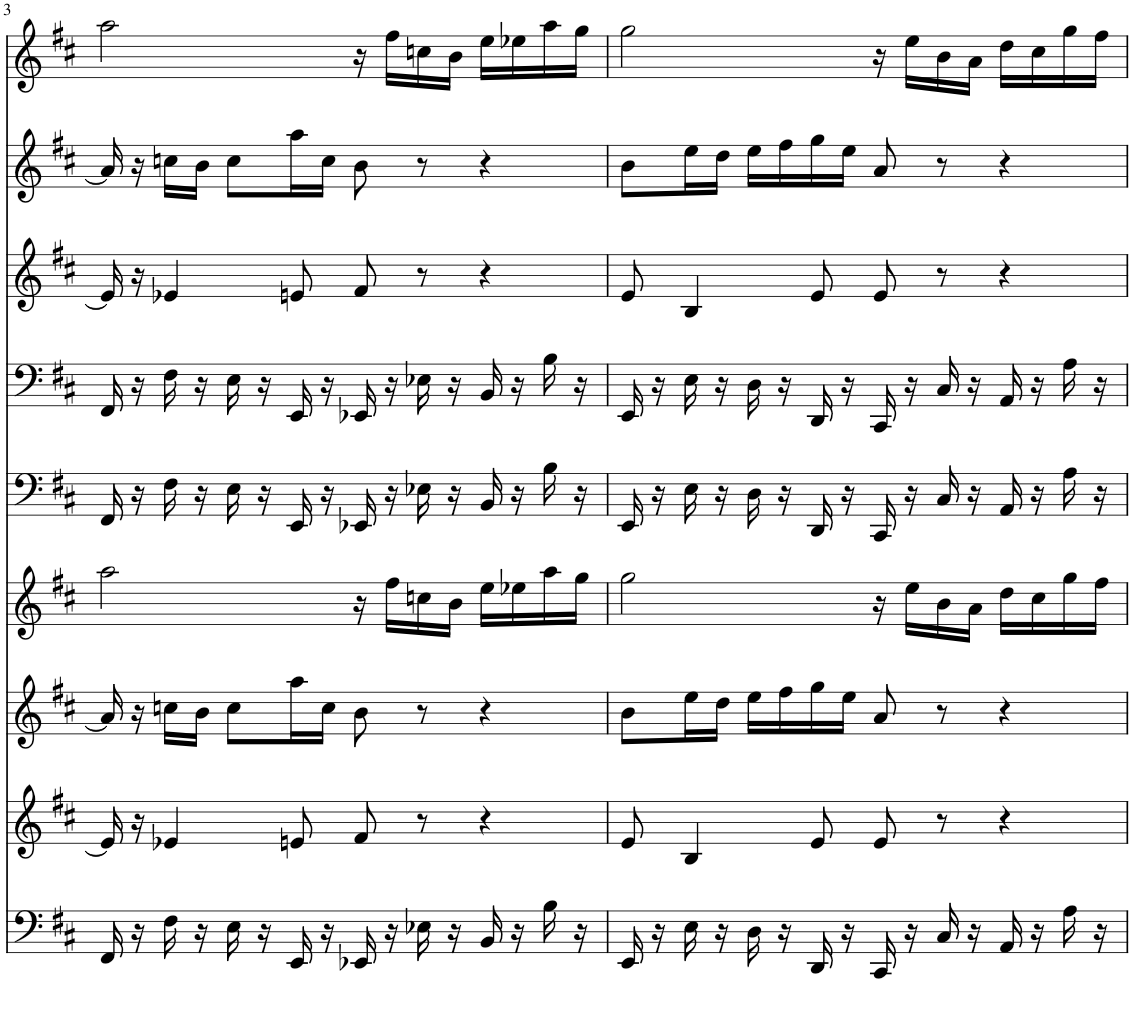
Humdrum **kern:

**kern	**kern	**kern	**kern	**kern	**kern	**kern	**kern	**kern
*part9	*part8	*part7	*part6	*part5	*part4	*part3	*part2	*part1
*staff9	*staff8	*staff7	*staff6	*staff5	*staff4	*staff3	*staff2	*staff1
*I"Tuba	*I"Trombone	*I"Oboe	*I"Trumpet	*I"Continuo	*I"Continuo	*I"Viola	*I"Violin II	*I"Violin I
*I'Tba	*I'Trb	*I'Ob	*I'Tpt	*	*	*	*	*
!!LO:PB:g=z
*clefF4	*clefG2	*clefG2	*clefG2	*clefF4	*clefF4	*clefG2	*clefG2	*clefG2
*	*	*	*Trd1c2	*	*	*	*	*
*k[f#c#]	*k[f#c#]	*k[f#c#]	*k[f#c#]	*k[f#c#]	*k[f#c#]	*k[f#c#]	*k[f#c#]	*k[f#c#]
*M4/4	*M4/4	*M4/4	*M4/4	*M4/4	*M4/4	*M4/4	*M4/4	*M4/4
=3	=3	=3	=3	=3	=3	=3	=3	=3
16FF#/	16e/]	16a/]	2aa\	16FF#/	16FF#/	16e/]	16a/]	2aa\
16r	16r	16r	.	16r	16r	16r	16r	.
16F#\	4e-X/	16ccn\LL	.	16F#\	16F#\	4e-X/	16ccn\LL	.
16r	.	16b\JJ	.	16r	16r	.	16b\JJ	.
16E\	.	8cc\L	.	16E\	16E\	.	8cc\L	.
16r	.	.	.	16r	16r	.	.	.
16EE/	8en/	16aa\L	.	16EE/	16EE/	8en/	16aa\L	.
16r	.	16cc\JJ	.	16r	16r	.	16cc\JJ	.
16EE-X/	8f#/	8b\	16r	16EE-X/	16EE-X/	8f#/	8b\	16r
16r	.	.	16ff#\LL	16r	16r	.	.	16ff#\LL
16E-X\	8r	8r	16ccn\	16E-X\	16E-X\	8r	8r	16ccn\
16r	.	.	16b\JJ	16r	16r	.	.	16b\JJ
16BB/	4r	4r	16ee\LL	16BB/	16BB/	4r	4r	16ee\LL
16r	.	.	16ee-X\	16r	16r	.	.	16ee-X\
16B\	.	.	16aa\	16B\	16B\	.	.	16aa\
16r	.	.	16gg\JJ	16r	16r	.	.	16gg\JJ
=4	=4	=4	=4	=4	=4	=4	=4	=4
16EE/	8e/	8b\L	2gg\	16EE/	16EE/	8e/	8b\L	2gg\
16r	.	.	.	16r	16r	.	.	.
16E\	4B/	16ee\L	.	16E\	16E\	4B/	16ee\L	.
16r	.	16dd\JJ	.	16r	16r	.	16dd\JJ	.
16D\	.	16ee\LL	.	16D\	16D\	.	16ee\LL	.
16r	.	16ff#\	.	16r	16r	.	16ff#\	.
16DD/	8e/	16gg\	.	16DD/	16DD/	8e/	16gg\	.
16r	.	16ee\JJ	.	16r	16r	.	16ee\JJ	.
16CC#/	8e/	8a/	16r	16CC#/	16CC#/	8e/	8a/	16r
16r	.	.	16ee\LL	16r	16r	.	.	16ee\LL
16C#/	8r	8r	16b\	16C#/	16C#/	8r	8r	16b\
16r	.	.	16a\JJ	16r	16r	.	.	16a\JJ
16AA/	4r	4r	16dd\LL	16AA/	16AA/	4r	4r	16dd\LL
16r	.	.	16cc#\	16r	16r	.	.	16cc#\
16A\	.	.	16gg\	16A\	16A\	.	.	16gg\
16r	.	.	16ff#\JJ	16r	16r	.	.	16ff#\JJ
=	=	=	=	=	=	=	=	=
*-	*-	*-	*-	*-	*-	*-	*-	*-
